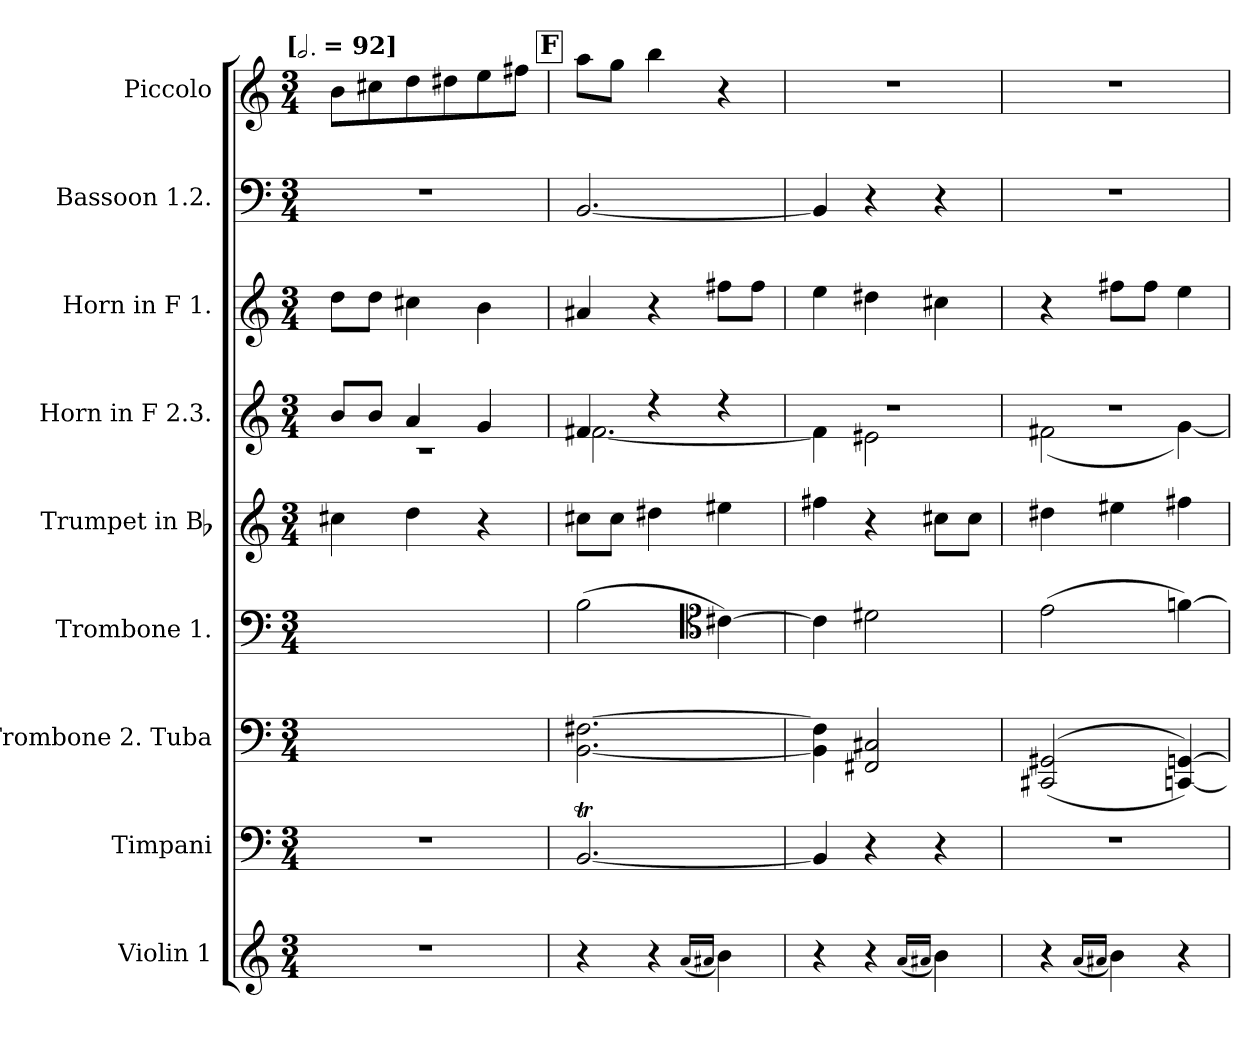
**kern	**kern	**kern	**kern	**kern	**kern	**kern	**kern	**kern
*part9	*part8	*part7	*part6	*part5	*part4	*part3	*part2	*part1
*staff9	*staff8	*staff7	*staff6	*staff5	*staff4	*staff3	*staff2	*staff1
*I"Violin 1	*I"Timpani	*I"Trombone 2. Tuba	*I"Trombone 1.	*I"Trumpet in Bb	*I"Horn in F 2.3.	*I"Horn in F 1.	*I"Bassoon 1.2.	*I"Piccolo
*I'1.Vln.	*I'Timp.	*I'2.Tbn. Tba.	*I'1.Tbn.	*I'Tpt.	*I'2.3.Hn.	*I'1.Hn.	*I'1.2.Bsn.	*I'Picc.
*clefG2	*clefF4	*clefF4	*clefF4	*clefG2	*clefG2	*clefG2	*clefF4	*clefG2
*	*	*	*	*ITrd1c2	*ITrd4c7	*ITrd4c7	*	*ITrd-7c-12
*k[]	*k[]	*k[]	*k[]	*k[b-e-]	*k[b-]	*k[b-]	*k[]	*k[]
!!LO:TX:omd:t=[[half-dot] = 92]
*M3/4	*M3/4	*M3/4	*M3/4	*M3/4	*M3/4	*M3/4	*M3/4	*M3/4
*MM276	*MM276	*MM276	*MM276	*MM276	*MM276	*MM276	*MM276	*MM276
=1	=1	=1	=1	=1	=1	=1	=1	=1
!	!	!LO:N:vis=2.	!LO:N:vis=2.	!	!	!	!	!
*	*	*	*	*	*^	*	*	*
4%3r	4%3r	8%3ryy	8%3ryy	4bn	8eL	2.r	8gL	4%3r	8bbL
.	.	.	.	.	8eJ	.	8gJ	.	8ccc#X
.	.	.	.	4cc	4d	.	4f#X	.	8ddd
!	!	!LO:N:vis=2.	!LO:N:vis=2.	!	!	!	!	!	!
.	.	8%3ryy	8%3ryy	.	.	.	.	.	8ddd#X
.	.	.	.	4r	4c	.	4e	.	8eee
.	.	.	.	.	.	.	.	.	8fff#XJ
!!LO:REH:place=s1:t=F
=2	=2	=2	=2	=2	=2	=2	=2	=2	=2
4r	[2.BBt	[2.BB [2.F#X	(2B	8bnL	4Bn	[2.B	4d#X	[2.BB	8aaaL
.	.	.	.	8bJ	.	.	.	.	8gggJ
4r	.	.	.	4cc#X	4r	.	4r	.	4bbb
(16qqa/LL	.	.	.	.	.	.	.	.	.
16qqa#X/JJ	.	.	.	.	.	.	.	.	.
*	*	*	*clefC4	*	*	*	*	*	*
4b)	.	.	[4c#X)	4dd#X	4r	.	8bnL	.	4r
.	.	.	.	.	.	.	8bJ	.	.
=3	=3	=3	=3	=3	=3	=3	=3	=3	=3
4r	4BB]	4BB] 4F#]	4c#]	4een	2.r	4B]	4a	4BB]	4%3r
4r	4r	2FF#X 2C#X	2d#X	4r	.	2A#X	4g#X	4r	.
(16qqa/LL	.	.	.	.	.	.	.	.	.
16qqa#X/JJ	.	.	.	.	.	.	.	.	.
4b)	4r	.	.	8bnL	.	.	4f#X	4r	.
.	.	.	.	8bJ	.	.	.	.	.
=4	=4	=4	=4	=4	=4	=4	=4	=4	=4
4r	4%3r	(<(>2CC#X 2GG#X	(2e	4cc#X	2.r	(2Bn	4r	4%3r	4%3r
(16qqa/LL	.	.	.	.	.	.	.	.	.
16qqa#X/JJ	.	.	.	.	.	.	.	.	.
4b)	.	.	.	4dd#X	.	.	8bnL	.	.
.	.	.	.	.	.	.	8bJ	.	.
4r	.	[4CCn [4GGn))	[4fn)	4een	.	[4c)	4a	.	.
*	*	*	*	*	*v	*v	*	*	*
=	=	=	=	=	=	=	=	=
*-	*-	*-	*-	*-	*-	*-	*-	*-
